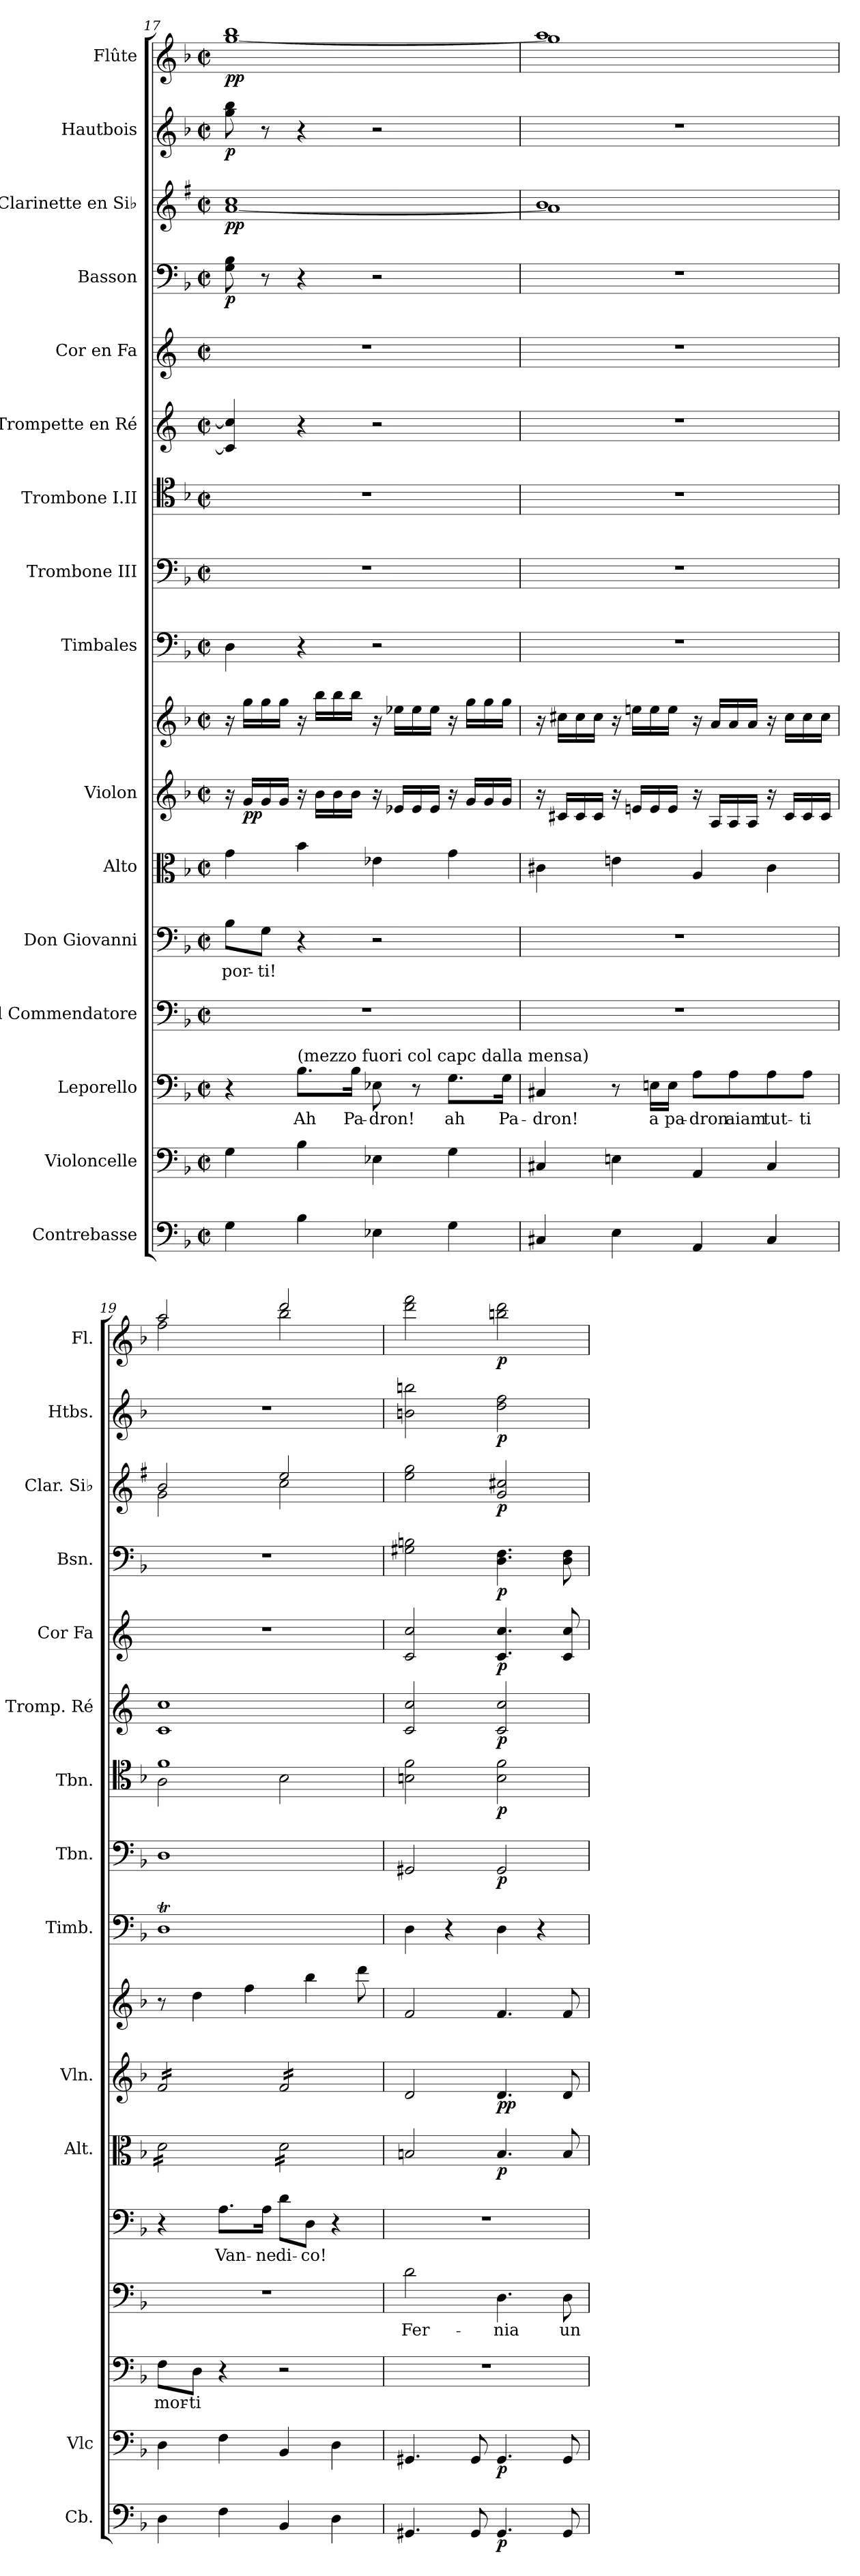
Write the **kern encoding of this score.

**kern	**dynam	**kern	**dynam	**kern	**text	**kern	**text	**kern	**text	**kern	**dynam	**kern	**kern	**dynam	**kern	**kern	**dynam	**kern	**dynam	**kern	**dynam	**kern	**dynam	**kern	**dynam	**kern	**dynam	**kern	**dynam	**kern	**dynam
*part16	*part16	*part15	*part15	*part14	*part14	*part13	*part13	*part12	*part12	*part11	*part11	*part10	*part10	*part10	*part9	*part8	*part8	*part7	*part7	*part6	*part6	*part5	*part5	*part4	*part4	*part3	*part3	*part2	*part2	*part1	*part1
*staff17	*staff17	*staff16	*staff16	*staff15	*staff15	*staff14	*staff14	*staff13	*staff13	*staff12	*staff12	*staff11	*staff10	*staff10/11	*staff9	*staff8	*staff8	*staff7	*staff7	*staff6	*staff6	*staff5	*staff5	*staff4	*staff4	*staff3	*staff3	*staff2	*staff2	*staff1	*staff1
*I"Contrebasse	*	*I"Violoncelle	*	*I"Leporello	*	*I"Il Commendatore	*	*I"Don Giovanni	*	*I"Alto	*	*I"Violon	*	*	*I"Timbales	*I"Trombone III	*	*I"Trombone I.II	*	*I"Trompette en Ré	*	*I"Cor en Fa	*	*I"Basson	*	*I"Clarinette en Si♭	*	*I"Hautbois	*	*I"Flûte	*
*I'Cb.	*	*I'Vlc	*	*	*	*	*	*	*	*I'Alt.	*	*I'Vln.	*	*	*I'Timb.	*I'Tbn.	*	*I'Tbn.	*	*I'Tromp. Ré	*	*I'Cor Fa	*	*I'Bsn.	*	*I'Clar. Si♭	*	*I'Htbs.	*	*I'Fl.	*
*clefF4	*	*clefF4	*	*clefF4	*	*clefF4	*	*clefF4	*	*clefC3	*	*clefG2	*clefG2	*	*clefF4	*clefF4	*	*clefC4	*	*clefG2	*	*clefG2	*	*clefF4	*	*clefG2	*	*clefG2	*	*clefG2	*
*ITrd7c12	*	*	*	*	*	*	*	*	*	*	*	*	*	*	*	*	*	*	*	*ITrd-1c-2	*	*ITrd4c7	*	*	*	*ITrd1c2	*	*	*	*	*
*k[b-]	*	*k[b-]	*	*k[b-]	*	*k[b-]	*	*k[b-]	*	*k[b-]	*	*k[b-]	*k[b-]	*	*k[b-]	*k[b-]	*	*k[b-]	*	*k[f#c#]	*	*k[b-]	*	*k[b-]	*	*k[b-]	*	*k[b-]	*	*k[b-]	*
*M2/2	*	*M2/2	*	*M2/2	*	*M2/2	*	*M2/2	*	*M2/2	*	*M2/2	*M2/2	*	*M2/2	*M2/2	*	*M2/2	*	*M2/2	*	*M2/2	*	*M2/2	*	*M2/2	*	*M2/2	*	*M2/2	*
*met(c|)	*	*met(c|)	*	*met(c|)	*	*met(c|)	*	*met(c|)	*	*met(c|)	*	*met(c|)	*met(c|)	*	*met(c|)	*met(c|)	*	*met(c|)	*	*met(c|)	*	*met(c|)	*	*met(c|)	*	*met(c|)	*	*met(c|)	*	*met(c|)	*
=17	=17	=17	=17	=17	=17	=17	=17	=17	=17	=17	=17	=17	=17	=17	=17	=17	=17	=17	=17	=17	=17	=17	=17	=17	=17	=17	=17	=17	=17	=17	=17
!	!	!	!	!	!	!	!	!	!LO:LY:b	!	!	!	!	!	!	!	!	!	!	!	!	!	!	!	!LO:DY:b	!	!LO:DY:b	!	!	!	!
*	*	*	*	*	*	*	*	*	*	*	*	*	*	*	*	*	*	*	*	*	*	*	*	*	*	*^	*	*	*	*^	*
!	!	!	!	!	!	!	!	!	!	!	!	!	!	!	!	!	!	!	!	!	!	!	!	!	!	!	!	!LO:DY:n=1:b	!	!LO:DY:b	!	!	!LO:DY:b
!	!	!	!	!	!	!	!	!	!	!	!	!	!	!	!	!	!	!	!	!	!	!	!	!	!	!	!	!	!	!	!	!	!LO:DY:n=1:b
4GG\	.	4G\	.	4r	.	1r	.	8B-\L	por-	4g\	.	16r	16r	.	4D\	1r	.	1r	.	4d/] 4dd/]	.	1r	.	8G\ 8B-\	p	1b-	[1g	p p	8gg\ 8bb-\	p	1bb-	[1gg	p p
!	!	!	!	!	!	!	!	!	!	!	!	!	!	!LO:DY:b=2	!	!	!	!	!	!	!	!	!	!	!	!	!	!	!	!	!	!	!
!	!	!	!	!	!	!	!	!	!	!	!	!	!	!LO:DY:n=1:b	!	!	!	!	!	!	!	!	!	!	!	!	!	!	!	!	!	!	!
.	.	.	.	.	.	.	.	.	.	.	.	16g/LL	16gg\LL	p p	.	.	.	.	.	.	.	.	.	.	.	.	.	.	.	.	.	.	.
!	!	!	!	!	!	!	!	!	!LO:LY:b	!	!	!	!	!	!	!	!	!	!	!	!	!	!	!	!	!	!	!	!	!	!	!	!
.	.	.	.	.	.	.	.	8G\J	-ti!	.	.	16g/	16gg\	.	.	.	.	.	.	.	.	.	.	8r	.	.	.	.	8r	.	.	.	.
.	.	.	.	.	.	.	.	.	.	.	.	16g/JJ	16gg\JJ	.	.	.	.	.	.	.	.	.	.	.	.	.	.	.	.	.	.	.	.
!	!	!	!	!LO:TX:a:t=(mezzo fuori col capc dalla mensa)	!	!	!	!	!	!	!	!	!	!	!	!	!	!	!	!	!	!	!	!	!	!	!	!	!	!	!	!	!
!	!	!	!	!	!LO:LY:b	!	!	!	!	!	!	!	!	!	!	!	!	!	!	!	!	!	!	!	!	!	!	!	!	!	!	!	!
4BB-\	.	4B-\	.	8.B-\L	Ah	.	.	4r	.	4b-\	.	16r	16r	.	4r	.	.	.	.	4r	.	.	.	4r	.	.	.	.	4r	.	.	.	.
.	.	.	.	.	.	.	.	.	.	.	.	16b-\LL	16bb-\LL	.	.	.	.	.	.	.	.	.	.	.	.	.	.	.	.	.	.	.	.
.	.	.	.	.	.	.	.	.	.	.	.	16b-\	16bb-\	.	.	.	.	.	.	.	.	.	.	.	.	.	.	.	.	.	.	.	.
!	!	!	!	!	!LO:LY:b	!	!	!	!	!	!	!	!	!	!	!	!	!	!	!	!	!	!	!	!	!	!	!	!	!	!	!	!
.	.	.	.	16B-\Jk	Pa-	.	.	.	.	.	.	16b-\JJ	16bb-\JJ	.	.	.	.	.	.	.	.	.	.	.	.	.	.	.	.	.	.	.	.
!	!	!	!	!	!LO:LY:b	!	!	!	!	!	!	!	!	!	!	!	!	!	!	!	!	!	!	!	!	!	!	!	!	!	!	!	!
4EE-X\	.	4E-X\	.	8E-X\	-dron!	.	.	2r	.	4e-X\	.	16r	16r	.	2r	.	.	.	.	2r	.	.	.	2r	.	.	.	.	2r	.	.	.	.
.	.	.	.	.	.	.	.	.	.	.	.	16e-X/LL	16ee-X\LL	.	.	.	.	.	.	.	.	.	.	.	.	.	.	.	.	.	.	.	.
.	.	.	.	8r	.	.	.	.	.	.	.	16e-/	16ee-\	.	.	.	.	.	.	.	.	.	.	.	.	.	.	.	.	.	.	.	.
.	.	.	.	.	.	.	.	.	.	.	.	16e-/JJ	16ee-\JJ	.	.	.	.	.	.	.	.	.	.	.	.	.	.	.	.	.	.	.	.
!	!	!	!	!	!LO:LY:b	!	!	!	!	!	!	!	!	!	!	!	!	!	!	!	!	!	!	!	!	!	!	!	!	!	!	!	!
4GG\	.	4G\	.	8.G\L	ah	.	.	.	.	4g\	.	16r	16r	.	.	.	.	.	.	.	.	.	.	.	.	.	.	.	.	.	.	.	.
.	.	.	.	.	.	.	.	.	.	.	.	16g/LL	16gg\LL	.	.	.	.	.	.	.	.	.	.	.	.	.	.	.	.	.	.	.	.
.	.	.	.	.	.	.	.	.	.	.	.	16g/	16gg\	.	.	.	.	.	.	.	.	.	.	.	.	.	.	.	.	.	.	.	.
!	!	!	!	!	!LO:LY:b	!	!	!	!	!	!	!	!	!	!	!	!	!	!	!	!	!	!	!	!	!	!	!	!	!	!	!	!
.	.	.	.	16G\Jk	Pa-	.	.	.	.	.	.	16g/JJ	16gg\JJ	.	.	.	.	.	.	.	.	.	.	.	.	.	.	.	.	.	.	.	.
=18	=18	=18	=18	=18	=18	=18	=18	=18	=18	=18	=18	=18	=18	=18	=18	=18	=18	=18	=18	=18	=18	=18	=18	=18	=18	=18	=18	=18	=18	=18	=18	=18	=18
!	!	!	!	!	!LO:LY:b	!	!	!	!	!	!	!	!	!	!	!	!	!	!	!	!	!	!	!	!	!	!	!	!	!	!	!	!
4CC#X/	.	4C#X/	.	4C#X/	-dron!	1r	.	1r	.	4c#X\	.	16r	16r	.	1r	1r	.	1r	.	1r	.	1r	.	1r	.	1a	1g]	.	1r	.	1aa	1gg]	.
.	.	.	.	.	.	.	.	.	.	.	.	16c#X/LL	16cc#X\LL	.	.	.	.	.	.	.	.	.	.	.	.	.	.	.	.	.	.	.	.
.	.	.	.	.	.	.	.	.	.	.	.	16c#/	16cc#\	.	.	.	.	.	.	.	.	.	.	.	.	.	.	.	.	.	.	.	.
.	.	.	.	.	.	.	.	.	.	.	.	16c#/JJ	16cc#\JJ	.	.	.	.	.	.	.	.	.	.	.	.	.	.	.	.	.	.	.	.
4EE\	.	4En\	.	8r	.	.	.	.	.	4en\	.	16r	16r	.	.	.	.	.	.	.	.	.	.	.	.	.	.	.	.	.	.	.	.
.	.	.	.	.	.	.	.	.	.	.	.	16en/LL	16een\LL	.	.	.	.	.	.	.	.	.	.	.	.	.	.	.	.	.	.	.	.
!	!	!	!	!	!LO:LY:b	!	!	!	!	!	!	!	!	!	!	!	!	!	!	!	!	!	!	!	!	!	!	!	!	!	!	!	!
.	.	.	.	16En\LL	a	.	.	.	.	.	.	16e/	16ee\	.	.	.	.	.	.	.	.	.	.	.	.	.	.	.	.	.	.	.	.
!	!	!	!	!	!LO:LY:b	!	!	!	!	!	!	!	!	!	!	!	!	!	!	!	!	!	!	!	!	!	!	!	!	!	!	!	!
.	.	.	.	16E\JJ	pa-	.	.	.	.	.	.	16e/JJ	16ee\JJ	.	.	.	.	.	.	.	.	.	.	.	.	.	.	.	.	.	.	.	.
!	!	!	!	!	!LO:LY:b	!	!	!	!	!	!	!	!	!	!	!	!	!	!	!	!	!	!	!	!	!	!	!	!	!	!	!	!
4AAA/	.	4AA/	.	8A\L	-dron	.	.	.	.	4A/	.	16r	16r	.	.	.	.	.	.	.	.	.	.	.	.	.	.	.	.	.	.	.	.
.	.	.	.	.	.	.	.	.	.	.	.	16A/LL	16a/LL	.	.	.	.	.	.	.	.	.	.	.	.	.	.	.	.	.	.	.	.
!	!	!	!	!	!LO:LY:b	!	!	!	!	!	!	!	!	!	!	!	!	!	!	!	!	!	!	!	!	!	!	!	!	!	!	!	!
.	.	.	.	8A\	aiam	.	.	.	.	.	.	16A/	16a/	.	.	.	.	.	.	.	.	.	.	.	.	.	.	.	.	.	.	.	.
.	.	.	.	.	.	.	.	.	.	.	.	16A/JJ	16a/JJ	.	.	.	.	.	.	.	.	.	.	.	.	.	.	.	.	.	.	.	.
!	!	!	!	!	!LO:LY:b	!	!	!	!	!	!	!	!	!	!	!	!	!	!	!	!	!	!	!	!	!	!	!	!	!	!	!	!
4CC#/	.	4C#/	.	8A\	tut-	.	.	.	.	4c#\	.	16r	16r	.	.	.	.	.	.	.	.	.	.	.	.	.	.	.	.	.	.	.	.
.	.	.	.	.	.	.	.	.	.	.	.	16c#/LL	16cc#\LL	.	.	.	.	.	.	.	.	.	.	.	.	.	.	.	.	.	.	.	.
!	!	!	!	!	!LO:LY:b	!	!	!	!	!	!	!	!	!	!	!	!	!	!	!	!	!	!	!	!	!	!	!	!	!	!	!	!
.	.	.	.	8A\J	-ti	.	.	.	.	.	.	16c#/	16cc#\	.	.	.	.	.	.	.	.	.	.	.	.	.	.	.	.	.	.	.	.
.	.	.	.	.	.	.	.	.	.	.	.	16c#/JJ	16cc#\JJ	.	.	.	.	.	.	.	.	.	.	.	.	.	.	.	.	.	.	.	.
!!LO:PB:g=z	!!
=19	=19	=19	=19	=19	=19	=19	=19	=19	=19	=19	=19	=19	=19	=19	=19	=19	=19	=19	=19	=19	=19	=19	=19	=19	=19	=19	=19	=19	=19	=19	=19	=19	=19
!	!	!	!	!	!LO:LY:b	!	!	!	!	!	!	!	!	!	!	!	!	!	!	!	!	!	!	!	!	!	!	!	!	!	!	!	!
*	*	*	*	*	*	*	*	*	*	*	*	*	*	*	*	*	*	*^	*	*	*	*	*	*	*	*	*	*	*	*	*	*	*
*	*	*	*	*	*	*	*	*	*	*tremolo	*	*	*	*	*	*	*	*	*	*	*	*	*	*	*	*	*	*	*	*	*	*	*	*
*	*	*	*	*	*	*	*	*	*	*	*	*tremolo	*	*	*	*	*	*	*	*	*	*	*	*	*	*	*	*	*	*	*	*	*	*
4DD\	.	4D\	.	8F\L	mor-	1r	.	4r	.	16d\LL	.	16f/LL	8r	.	1DT	1D	.	1f	2A\	.	1d 1dd	.	1r	.	1r	.	2a/	2f\	.	1r	.	2aa/	2ff\	.
.	.	.	.	.	.	.	.	.	.	16d\	.	16f/	.	.	.	.	.	.	.	.	.	.	.	.	.	.	.	.	.	.	.	.	.	.
!	!	!	!	!	!LO:LY:b	!	!	!	!	!	!	!	!	!	!	!	!	!	!	!	!	!	!	!	!	!	!	!	!	!	!	!	!	!
.	.	.	.	8D\J	-ti	.	.	.	.	16d\	.	16f/	4dd\	.	.	.	.	.	.	.	.	.	.	.	.	.	.	.	.	.	.	.	.	.
.	.	.	.	.	.	.	.	.	.	16d\	.	16f/	.	.	.	.	.	.	.	.	.	.	.	.	.	.	.	.	.	.	.	.	.	.
!	!	!	!	!	!	!	!	!	!LO:LY:b	!	!	!	!	!	!	!	!	!	!	!	!	!	!	!	!	!	!	!	!	!	!	!	!	!
4FF\	.	4F\	.	4r	.	.	.	8.A\L	Van-	16d\	.	16f/	.	.	.	.	.	.	.	.	.	.	.	.	.	.	.	.	.	.	.	.	.	.
.	.	.	.	.	.	.	.	.	.	16d\	.	16f/	.	.	.	.	.	.	.	.	.	.	.	.	.	.	.	.	.	.	.	.	.	.
.	.	.	.	.	.	.	.	.	.	16d\	.	16f/	4ff\	.	.	.	.	.	.	.	.	.	.	.	.	.	.	.	.	.	.	.	.	.
!	!	!	!	!	!	!	!	!	!LO:LY:b	!	!	!	!	!	!	!	!	!	!	!	!	!	!	!	!	!	!	!	!	!	!	!	!	!
.	.	.	.	.	.	.	.	16A\Jk	-ne	16d\JJ	.	16f/JJ	.	.	.	.	.	.	.	.	.	.	.	.	.	.	.	.	.	.	.	.	.	.
!	!	!	!	!	!	!	!	!	!LO:LY:b	!	!	!	!	!	!	!	!	!	!	!	!	!	!	!	!	!	!	!	!	!	!	!	!	!
4BBB-/	.	4BB-/	.	2r	.	.	.	8d\L	di-	16d\LL	.	16f/LL	.	.	.	.	.	.	2B-\	.	.	.	.	.	.	.	2dd/	2b-\	.	.	.	2ddd/	2bb-\	.
.	.	.	.	.	.	.	.	.	.	16d\	.	16f/	.	.	.	.	.	.	.	.	.	.	.	.	.	.	.	.	.	.	.	.	.	.
!	!	!	!	!	!	!	!	!	!LO:LY:b	!	!	!	!	!	!	!	!	!	!	!	!	!	!	!	!	!	!	!	!	!	!	!	!	!
.	.	.	.	.	.	.	.	8D\J	-co!	16d\	.	16f/	4bb-\	.	.	.	.	.	.	.	.	.	.	.	.	.	.	.	.	.	.	.	.	.
.	.	.	.	.	.	.	.	.	.	16d\	.	16f/	.	.	.	.	.	.	.	.	.	.	.	.	.	.	.	.	.	.	.	.	.	.
4DD\	.	4D\	.	.	.	.	.	4r	.	16d\	.	16f/	.	.	.	.	.	.	.	.	.	.	.	.	.	.	.	.	.	.	.	.	.	.
.	.	.	.	.	.	.	.	.	.	16d\	.	16f/	.	.	.	.	.	.	.	.	.	.	.	.	.	.	.	.	.	.	.	.	.	.
.	.	.	.	.	.	.	.	.	.	16d\	.	16f/	8ddd\	.	.	.	.	.	.	.	.	.	.	.	.	.	.	.	.	.	.	.	.	.
.	.	.	.	.	.	.	.	.	.	16d\JJ	.	16f/JJ	.	.	.	.	.	.	.	.	.	.	.	.	.	.	.	.	.	.	.	.	.	.
*	*	*	*	*	*	*	*	*	*	*	*	*Xtremolo	*	*	*	*	*	*	*	*	*	*	*	*	*	*	*	*	*	*	*	*	*	*
*	*	*	*	*	*	*	*	*	*	*Xtremolo	*	*	*	*	*	*	*	*	*	*	*	*	*	*	*	*	*	*	*	*	*	*	*	*
*	*	*	*	*	*	*	*	*	*	*	*	*	*	*	*	*	*	*v	*v	*	*	*	*	*	*	*	*v	*v	*	*	*	*v	*v	*
=20	=20	=20	=20	=20	=20	=20	=20	=20	=20	=20	=20	=20	=20	=20	=20	=20	=20	=20	=20	=20	=20	=20	=20	=20	=20	=20	=20	=20	=20	=20	=20
!	!	!	!	!	!	!	!LO:LY:b	!	!	!	!	!	!	!	!	!	!	!	!	!	!	!	!	!	!	!	!	!	!	!	!
4.GGG#X/	.	4.GG#X/	.	1r	.	2d\	Fer-	1r	.	2Bn/	.	2d/	2f/	.	4D\	2GG#X/	.	2Bn\ 2f\	.	2d/ 2dd/	.	2F/ 2f/	.	2G#X\ 2Bn\	.	2dd\ 2ff\	.	2bn\ 2bbn\	.	2ddd\ 2fff\	.
.	.	.	.	.	.	.	.	.	.	.	.	.	.	.	4r	.	.	.	.	.	.	.	.	.	.	.	.	.	.	.	.
8GGG#/	.	8GG#/	.	.	.	.	.	.	.	.	.	.	.	.	.	.	.	.	.	.	.	.	.	.	.	.	.	.	.	.	.
!	!LO:DY:b	!	!LO:DY:b	!	!	!	!LO:LY:b	!	!	!	!LO:DY:b	!	!	!LO:DY:b=2	!	!	!	!	!	!	!	!	!	!	!	!	!	!	!	!	!
!	!	!	!	!	!	!	!	!	!	!	!	!	!	!LO:DY:n=1:b	!	!	!LO:DY:b	!	!LO:DY:b	!	!LO:DY:b	!	!LO:DY:b	!	!LO:DY:b	!	!LO:DY:b	!	!LO:DY:b	!	!LO:DY:b
4.GGG#/	p	4.GG#/	p	.	.	4.D\	-nia	.	.	4.B/	p	4.d/	4.f/	p p	4D\	2GG#/	p	2B\ 2f\	p	2d/ 2dd/	p	4.F/ 4.f/	p	4.D\ 4.F\	p	2f/ 2bn/	p	2dd\ 2ff\	p	2bbn\ 2ddd\	p
.	.	.	.	.	.	.	.	.	.	.	.	.	.	.	4r	.	.	.	.	.	.	.	.	.	.	.	.	.	.	.	.
!	!	!	!	!	!	!	!LO:LY:b	!	!	!	!	!	!	!	!	!	!	!	!	!	!	!	!	!	!	!	!	!	!	!	!
8GGG#/	.	8GG#/	.	.	.	8D\	un	.	.	8B/	.	8d/	8f/	.	.	.	.	.	.	.	.	8F/ 8f/	.	8D\ 8F\	.	.	.	.	.	.	.
=	=	=	=	=	=	=	=	=	=	=	=	=	=	=	=	=	=	=	=	=	=	=	=	=	=	=	=	=	=	=	=
*-	*-	*-	*-	*-	*-	*-	*-	*-	*-	*-	*-	*-	*-	*-	*-	*-	*-	*-	*-	*-	*-	*-	*-	*-	*-	*-	*-	*-	*-	*-	*-
